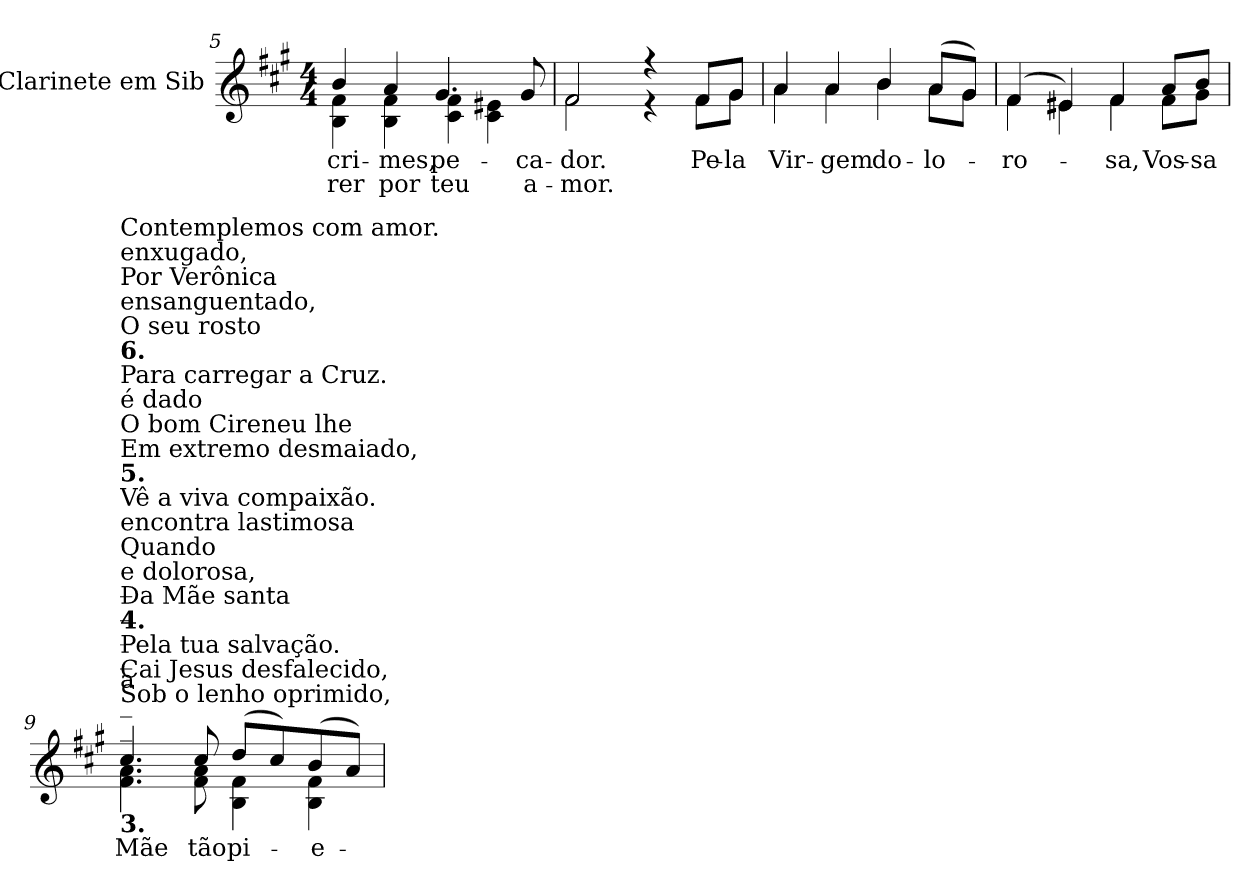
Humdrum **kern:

**kern	**text	**text
*part1	*part1	*part1
*staff1	*staff1	*staff1
*I"Clarinete em Sib	*	*
*I'Cl.	*	*
!!LO:LB:g=z
*clefG2	*	*
*ITrd1c2	*	*
*k[f#]	*	*
*e:	*	*
*M4/4	*	*
=5	=5	=5
!	!LO:LY:b:color=#000000	!LO:LY:b:color=#000000
*^	*	*
4ai/	4Ai\ 4ei	cri-	-rer
!	!	!LO:LY:b:color=#000000	!LO:LY:b:color=#000000
4gi/	4Ai\ 4ei	-mes,	por
!	!	!LO:LY:b:color=#000000	!LO:LY:b:color=#000000
4.f#i/	4Bi\ 4ei	pe-	teu
.	4Bi\ 4d#Xi	.	.
!	!	!LO:LY:b:color=#000000	!LO:LY:b:color=#000000
8f#i/	.	-ca-	a-
=6	=6	=6	=6
!	!	!LO:LY:b:color=#000000	!LO:LY:b:color=#000000
2ei/	2ei\	-dor.	-mor.
4r	4r	.	.
!	!	!LO:LY:b:color=#000000	!
8ei/L	8ei\L	Pe-	.
!	!	!LO:LY:b:color=#000000	!
8f#i/J	8f#i\J	-la	.
=7	=7	=7	=7
!	!	!LO:LY:b:color=#000000	!
4gi/	4gi\	Vir-	.
!	!	!LO:LY:b:color=#000000	!
4gi/	4gi\	-gem	.
!	!	!LO:LY:b:color=#000000	!
4ai/	4ai\	do-	.
!	!	!LO:LY:b:color=#000000	!
(8gi/L	8gi\L	-lo-	.
8f#i/J)	8f#i\J	.	.
=8	=8	=8	=8
!	!	!LO:LY:b:color=#000000	!
(4ei/	4ei\	-ro-	.
4d#Xi/)	4d#i\	.	.
!	!	!LO:LY:b:color=#000000	!
4ei/	4ei\	-sa,	.
!	!	!LO:LY:b:color=#000000	!
8gi/L	8ei\L	Vos-	.
!	!	!LO:LY:b:color=#000000	!
8ai/J	8f#i\J	-sa	.
!!LO:LB:g=z	!!
=9	=9	=9	=9
!LO:TX:b:B:t=3.	!	!	!
!LO:TX:t=Sob o lenho oprimido,	!	!	!
!LO:TX:t=Cai Jesus desfalecido,	!	!	!
!LO:TX:t=Pela tua salvação.	!	!	!
!LO:TX:B:t=4.	!	!	!
!LO:TX:t=Da Mãe santa	!	!	!
!LO:TX:t=_	!	!	!
!LO:TX:t=e dolorosa,	!	!	!
!LO:TX:t=Quando	!	!	!
!LO:TX:t=_	!	!	!
!LO:TX:t=a	!	!	!
!LO:TX:t=_	!	!	!
!LO:TX:t=encontra lastimosa	!	!	!
!LO:TX:t=Vê a viva compaixão.	!	!	!
!LO:TX:B:t=5.	!	!	!
!LO:TX:t=Em extremo desmaiado,	!	!	!
!LO:TX:t=O bom Cireneu lhe	!	!	!
!LO:TX:t=_	!	!	!
!LO:TX:t=é dado	!	!	!
!LO:TX:t=Para carregar a Cruz.	!	!	!
!LO:TX:B:t=6.	!	!	!
!LO:TX:t=O seu rosto	!	!	!
!LO:TX:t=_	!	!	!
!LO:TX:t=ensanguentado,	!	!	!
!LO:TX:t=Por Verônica	!	!	!
!LO:TX:t=_	!	!	!
!LO:TX:t=enxugado,	!	!	!
!LO:TX:t=Contemplemos com amor.	!	!	!
!	!	!LO:LY:b:color=#000000	!
4.bi/	4.ei\ 4.gi	Mãe	.
!	!	!LO:LY:b:color=#000000	!
8bi/	8ei\ 8gi	tão	.
!	!	!LO:LY:b:color=#000000	!
(8cci/L	4Ai\ 4ei	pi-	.
8bi/)	.	.	.
!	!	!LO:LY:b:color=#000000	!
(8ai/	4Ai\ 4ei	-e-	.
8gi/J)	.	.	.
*v	*v	*	*
=	=	=
*-	*-	*-
